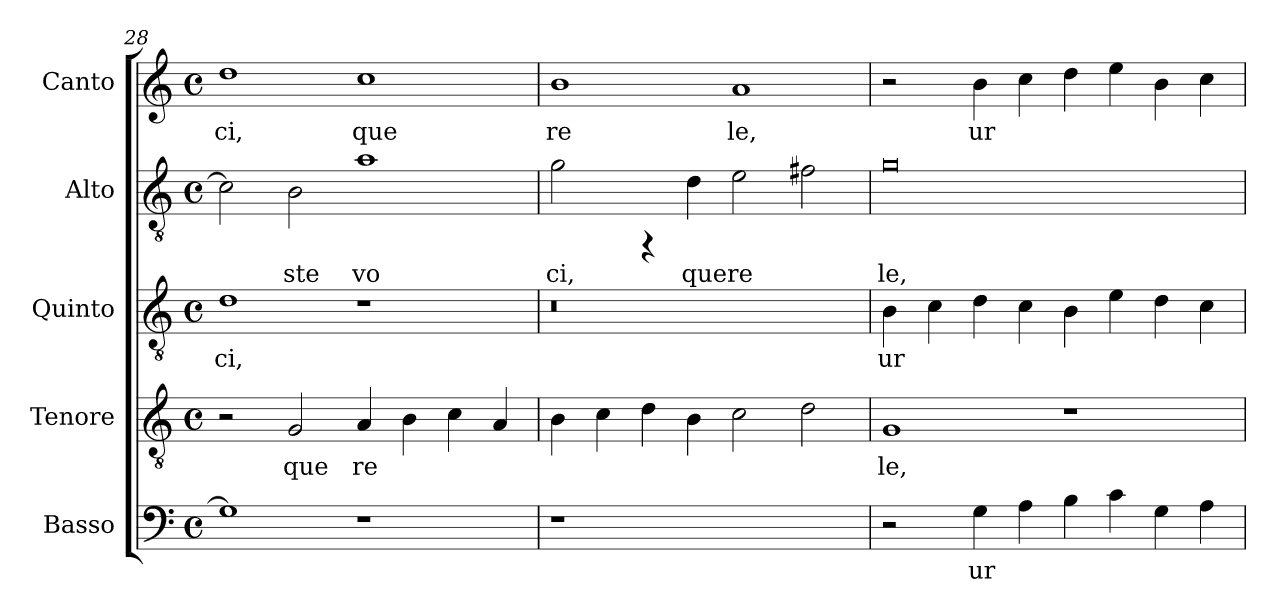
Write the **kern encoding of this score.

**kern	**text	**kern	**text	**kern	**text	**kern	**text	**kern	**text
*part5	*part5	*part4	*part4	*part3	*part3	*part2	*part2	*part1	*part1
*staff5	*staff5	*staff4	*staff4	*staff3	*staff3	*staff2	*staff2	*staff1	*staff1
*I"Basso	*	*I"Tenore	*	*I"Quinto	*	*I"Alto	*	*I"Canto	*
*clefF4	*	*clefGv2	*	*clefGv2	*	*clefGv2	*	*clefG2	*
*k[]	*	*k[]	*	*k[]	*	*k[]	*	*k[]	*
*C:	*	*C:	*	*C:	*	*C:	*	*C:	*
*M4/4	*	*M4/4	*	*M4/4	*	*M4/4	*	*M4/4	*
*met(c)	*	*met(c)	*	*met(c)	*	*met(c)	*	*met(c)	*
=28	=28	=28	=28	=28	=28	=28	=28	=28	=28
!	!LO:LY:b:cj	!	!	!	!LO:LY:b:cj	!	!LO:LY:b:cj	!	!LO:LY:b:cj
1G]	.	2r	.	1d	-ci,	2c\]	.	1dd	ci,
!	!	!	!LO:LY:b:cj	!	!	!	!LO:LY:b:cj	!	!
.	.	2G/	que	.	.	2B\	ste	.	.
!	!	!	!LO:LY:b:cj	!	!	!	!LO:LY:b:cj	!	!LO:LY:b:cj
1r	.	4A/	re	1r	.	1a	vo	1cc	que
!	!	!	!LO:LY:b:cj	!	!	!	!	!	!
.	.	4B\	.	.	.	.	.	.	.
!	!	!	!LO:LY:b:cj	!	!	!	!	!	!
.	.	4c\	.	.	.	.	.	.	.
!	!	!	!LO:LY:b:cj	!	!	!	!	!	!
.	.	4A/	.	.	.	.	.	.	.
=29	=29	=29	=29	=29	=29	=29	=29	=29	=29
!	!	!	!LO:LY:b:cj	!	!	!	!LO:LY:b:cj	!	!LO:LY:b:cj
1r	.	4B\	.	0r	.	2g\	ci,	1b	re
!	!	!	!LO:LY:b:cj	!	!	!	!	!	!
.	.	4c\	.	.	.	.	.	.	.
!	!	!	!LO:LY:b:cj	!	!	!	!	!	!
.	.	4d\	.	.	.	4rFF	.	.	.
!	!	!	!LO:LY:b:cj	!	!	!	!LO:LY:b:cj	!	!
.	.	4B\	.	.	.	4d\	que	.	.
!	!	!	!LO:LY:b:cj	!	!	!	!LO:LY:b:cj	!	!LO:LY:b:cj
1ryy	.	2c\	.	.	.	2e\	re	1a	le,
!	!	!	!LO:LY:b:cj	!	!	!	!LO:LY:b:cj	!	!
.	.	2d\	.	.	.	2f#X\	.	.	.
=30	=30	=30	=30	=30	=30	=30	=30	=30	=30
!	!	!	!LO:LY:b:cj	!	!LO:LY:b:cj	!	!LO:LY:b:cj	!	!
2r	.	1G	le,	4B\	ur-	0g	le,	2r	.
!	!	!	!	!	!LO:LY:b:cj	!	!	!	!
.	.	.	.	4c\	--	.	.	.	.
!	!LO:LY:b:cj	!	!	!	!LO:LY:b:cj	!	!	!	!LO:LY:b:cj
4G\	ur	.	.	4d\	--	.	.	4b\	ur
!	!LO:LY:b:cj	!	!	!	!LO:LY:b:cj	!	!	!	!LO:LY:b:cj
4A\	.	.	.	4c\	--	.	.	4cc\	.
!	!LO:LY:b:cj	!	!	!	!LO:LY:b:cj	!	!	!	!LO:LY:b:cj
4B\	.	1r	.	4B\	--	.	.	4dd\	.
!	!LO:LY:b:cj	!	!	!	!LO:LY:b:cj	!	!	!	!LO:LY:b:cj
4c\	.	.	.	4e\	--	.	.	4ee\	.
!	!LO:LY:b:cj	!	!	!	!LO:LY:b:cj	!	!	!	!LO:LY:b:cj
4G\	.	.	.	4d\	--	.	.	4b\	.
!	!LO:LY:b:cj	!	!	!	!LO:LY:b:cj	!	!	!	!LO:LY:b:cj
4A\	.	.	.	4c\	--	.	.	4cc\	.
=	=	=	=	=	=	=	=	=	=
*-	*-	*-	*-	*-	*-	*-	*-	*-	*-
